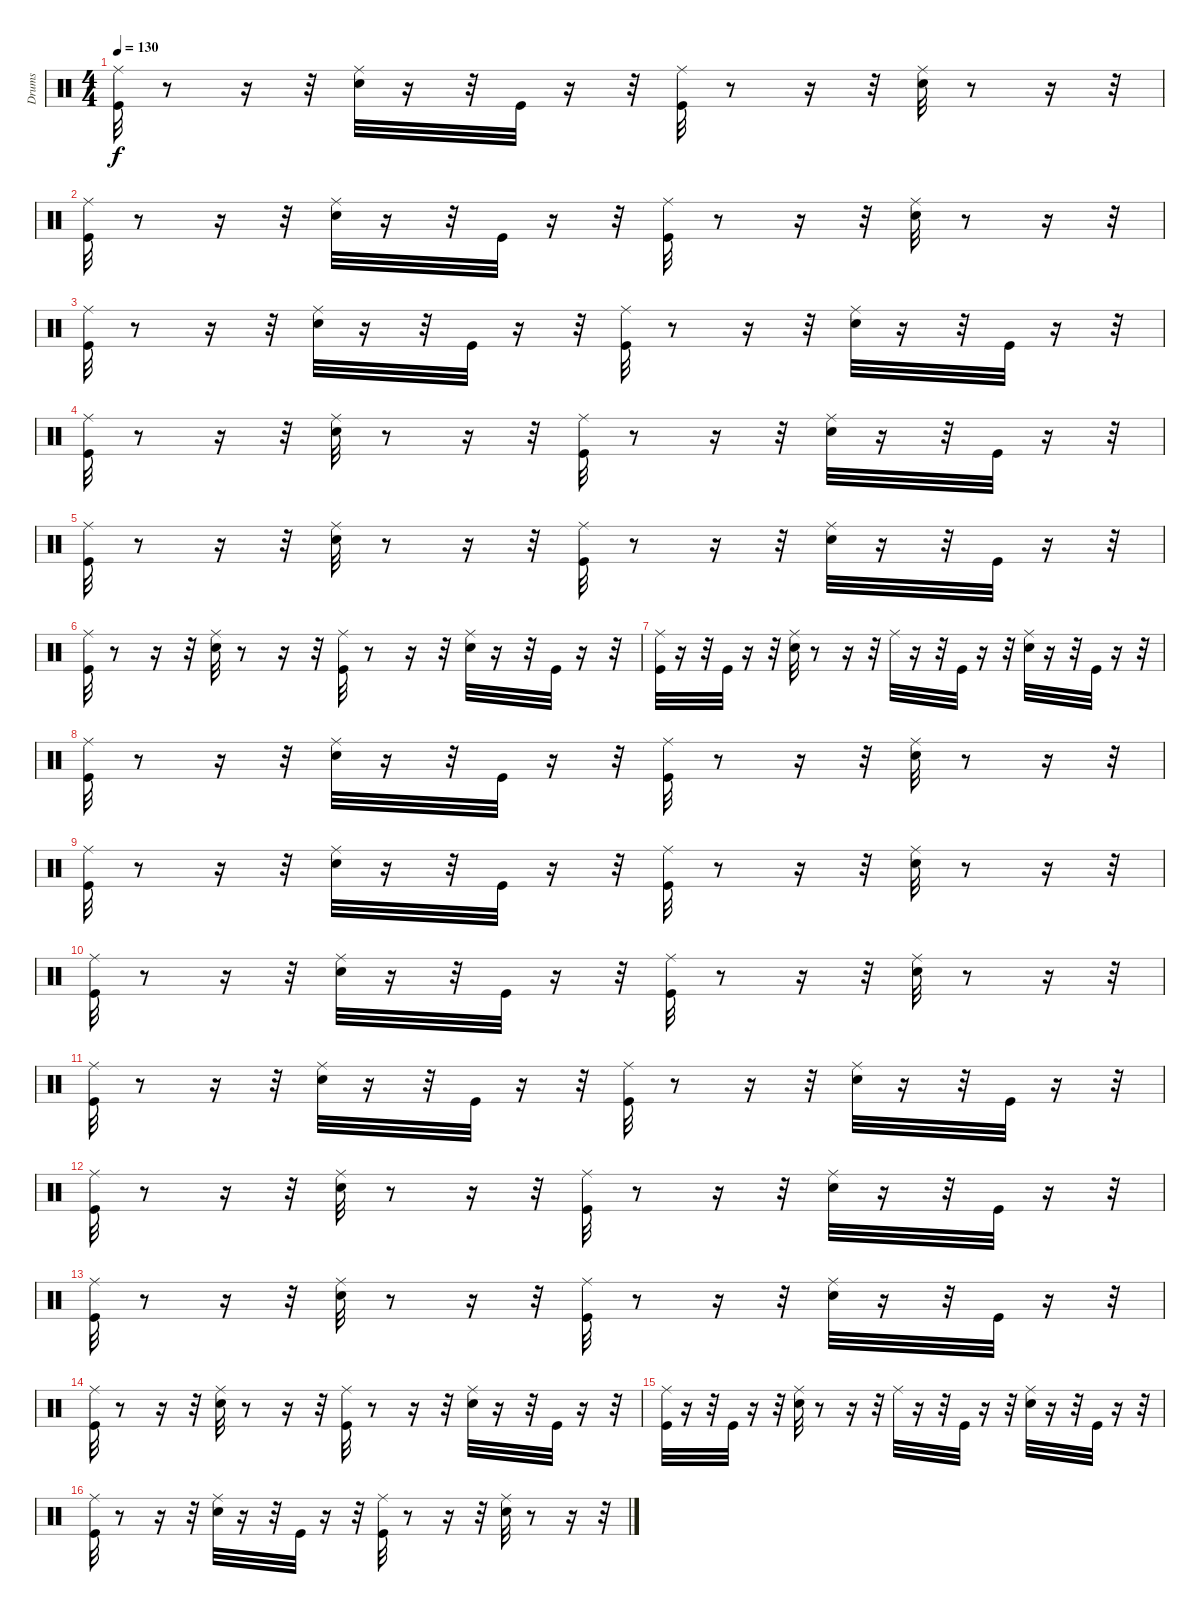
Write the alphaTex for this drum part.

\track ("Drums" "Drums") {instrument percussion}
\staff {score}
\articulation defaults
\ts (4 4)
\tempo 130
\clef neutral
\ks c
("Ride (middle)" "Kick (hit)").32{dy f} r.8 r.16 r.32 ("Ride (middle)" "Snare (hit) 2").32 r.16 r.32 "Kick (hit)".32 r.16 r.32 ("Ride (middle)" "Kick (hit)").32 r.8 r.16 r.32 ("Ride (middle)" "Snare (hit) 2").32 r.8 r.16 r.32 |
("Ride (middle)" "Kick (hit)").32 r.8 r.16 r.32 ("Ride (middle)" "Snare (hit) 2").32 r.16 r.32 "Kick (hit)".32 r.16 r.32 ("Ride (middle)" "Kick (hit)").32 r.8 r.16 r.32 ("Ride (middle)" "Snare (hit) 2").32 r.8 r.16 r.32 |
("Ride (middle)" "Kick (hit)").32 r.8 r.16 r.32 ("Ride (middle)" "Snare (hit) 2").32 r.16 r.32 "Kick (hit)".32 r.16 r.32 ("Ride (middle)" "Kick (hit)").32 r.8 r.16 r.32 ("Ride (middle)" "Snare (hit) 2").32 r.16 r.32 "Kick (hit)".32 r.16 r.32 |
("Ride (middle)" "Kick (hit)").32 r.8 r.16 r.32 ("Ride (middle)" "Snare (hit) 2").32 r.8 r.16 r.32 ("Ride (middle)" "Kick (hit)").32 r.8 r.16 r.32 ("Ride (middle)" "Snare (hit) 2").32 r.16 r.32 "Kick (hit)".32 r.16 r.32 |
("Ride (middle)" "Kick (hit)").32 r.8 r.16 r.32 ("Ride (middle)" "Snare (hit) 2").32 r.8 r.16 r.32 ("Ride (middle)" "Kick (hit)").32 r.8 r.16 r.32 ("Ride (middle)" "Snare (hit) 2").32 r.16 r.32 "Kick (hit)".32 r.16 r.32 |
("Ride (middle)" "Kick (hit)").32 r.8 r.16 r.32 ("Ride (middle)" "Snare (hit) 2").32 r.8 r.16 r.32 ("Ride (middle)" "Kick (hit)").32 r.8 r.16 r.32 ("Ride (middle)" "Snare (hit) 2").32 r.16 r.32 "Kick (hit)".32 r.16 r.32 |
("Ride (middle)" "Kick (hit)").32 r.16 r.32 "Kick (hit)".32 r.16 r.32 ("Ride (middle)" "Snare (hit) 2").32 r.8 r.16 r.32 "Ride (middle)".32 r.16 r.32 "Kick (hit)".32 r.16 r.32 ("Ride (middle)" "Snare (hit) 2").32 r.16 r.32 "Kick (hit)".32 r.16 r.32 |
("Ride (middle)" "Kick (hit)").32 r.8 r.16 r.32 ("Ride (middle)" "Snare (hit) 2").32 r.16 r.32 "Kick (hit)".32 r.16 r.32 ("Ride (middle)" "Kick (hit)").32 r.8 r.16 r.32 ("Ride (middle)" "Snare (hit) 2").32 r.8 r.16 r.32 |
("Ride (middle)" "Kick (hit)").32 r.8 r.16 r.32 ("Ride (middle)" "Snare (hit) 2").32 r.16 r.32 "Kick (hit)".32 r.16 r.32 ("Ride (middle)" "Kick (hit)").32 r.8 r.16 r.32 ("Ride (middle)" "Snare (hit) 2").32 r.8 r.16 r.32 |
("Ride (middle)" "Kick (hit)").32 r.8 r.16 r.32 ("Ride (middle)" "Snare (hit) 2").32 r.16 r.32 "Kick (hit)".32 r.16 r.32 ("Ride (middle)" "Kick (hit)").32 r.8 r.16 r.32 ("Ride (middle)" "Snare (hit) 2").32 r.8 r.16 r.32 |
("Ride (middle)" "Kick (hit)").32 r.8 r.16 r.32 ("Ride (middle)" "Snare (hit) 2").32 r.16 r.32 "Kick (hit)".32 r.16 r.32 ("Ride (middle)" "Kick (hit)").32 r.8 r.16 r.32 ("Ride (middle)" "Snare (hit) 2").32 r.16 r.32 "Kick (hit)".32 r.16 r.32 |
("Ride (middle)" "Kick (hit)").32 r.8 r.16 r.32 ("Ride (middle)" "Snare (hit) 2").32 r.8 r.16 r.32 ("Ride (middle)" "Kick (hit)").32 r.8 r.16 r.32 ("Ride (middle)" "Snare (hit) 2").32 r.16 r.32 "Kick (hit)".32 r.16 r.32 |
("Ride (middle)" "Kick (hit)").32 r.8 r.16 r.32 ("Ride (middle)" "Snare (hit) 2").32 r.8 r.16 r.32 ("Ride (middle)" "Kick (hit)").32 r.8 r.16 r.32 ("Ride (middle)" "Snare (hit) 2").32 r.16 r.32 "Kick (hit)".32 r.16 r.32 |
("Ride (middle)" "Kick (hit)").32 r.8 r.16 r.32 ("Ride (middle)" "Snare (hit) 2").32 r.8 r.16 r.32 ("Ride (middle)" "Kick (hit)").32 r.8 r.16 r.32 ("Ride (middle)" "Snare (hit) 2").32 r.16 r.32 "Kick (hit)".32 r.16 r.32 |
("Ride (middle)" "Kick (hit)").32 r.16 r.32 "Kick (hit)".32 r.16 r.32 ("Ride (middle)" "Snare (hit) 2").32 r.8 r.16 r.32 "Ride (middle)".32 r.16 r.32 "Kick (hit)".32 r.16 r.32 ("Ride (middle)" "Snare (hit) 2").32 r.16 r.32 "Kick (hit)".32 r.16 r.32 |
("Ride (middle)" "Kick (hit)").32 r.8 r.16 r.32 ("Ride (middle)" "Snare (hit) 2").32 r.16 r.32 "Kick (hit)".32 r.16 r.32 ("Ride (middle)" "Kick (hit)").32 r.8 r.16 r.32 ("Ride (middle)" "Snare (hit) 2").32 r.8 r.16 r.32
